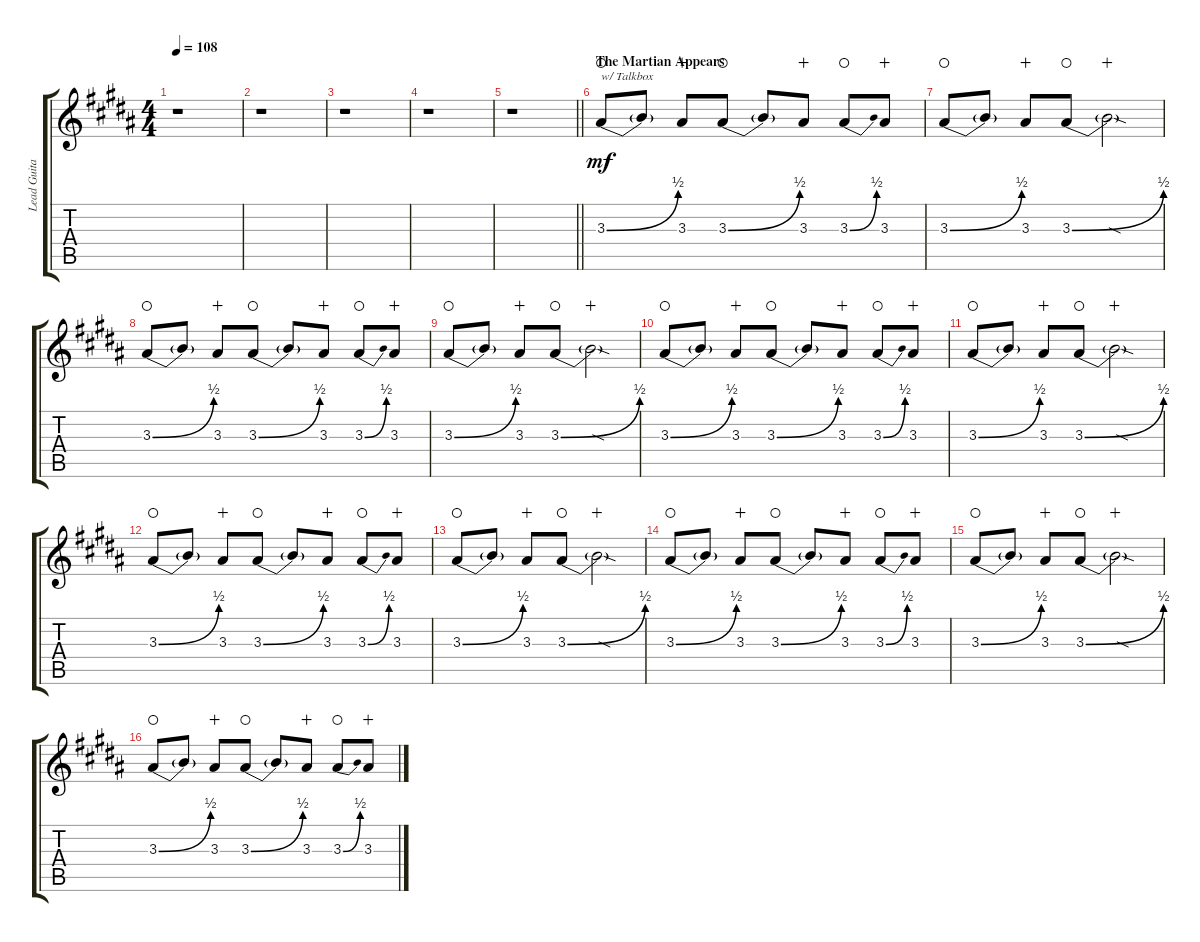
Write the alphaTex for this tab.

\track ("Lead Guitar" "Lead Guita") {instrument distortionguitar}
\staff {score tabs}
\tuning (E4 B3 G3 D3 A2 E2) {hide}
\ts (4 4)
\tempo 108
\clef g2
\ks g#minor
r.1{dy mf} |
r.1 |
r.1 |
\ks b
r.1 |
\barLineRight lightlight
\ks g#minor
r.1 |
\section ("" "The Martian Appears")
3.3{be (bend 0 0 60 2)}.8{txt "w/ Talkbox" waho} 3.3{t}.8 3.3.8{wahc} 3.3{be (bend 0 0 60 2)}.8{waho} 3.3{t}.8 3.3.8{wahc} 3.3{be (bend 0 0 60 2)}.8{waho} 3.3.8{wahc} |
3.3{be (bend 0 0 60 2)}.8{waho} 3.3{t}.8 3.3.8{wahc} 3.3{be (bend 0 0 60 2)}.8{waho} 3.3{sod t}.2{wahc} |
3.3{be (bend 0 0 60 2)}.8{waho} 3.3{t}.8 3.3.8{wahc} 3.3{be (bend 0 0 60 2)}.8{waho} 3.3{t}.8 3.3.8{wahc} 3.3{be (bend 0 0 60 2)}.8{waho} 3.3.8{wahc} |
3.3{be (bend 0 0 60 2)}.8{waho} 3.3{t}.8 3.3.8{wahc} 3.3{be (bend 0 0 60 2)}.8{waho} 3.3{sod t}.2{wahc} |
3.3{be (bend 0 0 60 2)}.8{waho} 3.3{t}.8 3.3.8{wahc} 3.3{be (bend 0 0 60 2)}.8{waho} 3.3{t}.8 3.3.8{wahc} 3.3{be (bend 0 0 60 2)}.8{waho} 3.3.8{wahc} |
3.3{be (bend 0 0 60 2)}.8{waho} 3.3{t}.8 3.3.8{wahc} 3.3{be (bend 0 0 60 2)}.8{waho} 3.3{sod t}.2{wahc} |
3.3{be (bend 0 0 60 2)}.8{waho} 3.3{t}.8 3.3.8{wahc} 3.3{be (bend 0 0 60 2)}.8{waho} 3.3{t}.8 3.3.8{wahc} 3.3{be (bend 0 0 60 2)}.8{waho} 3.3.8{wahc} |
3.3{be (bend 0 0 60 2)}.8{waho} 3.3{t}.8 3.3.8{wahc} 3.3{be (bend 0 0 60 2)}.8{waho} 3.3{sod t}.2{wahc} |
3.3{be (bend 0 0 60 2)}.8{waho} 3.3{t}.8 3.3.8{wahc} 3.3{be (bend 0 0 60 2)}.8{waho} 3.3{t}.8 3.3.8{wahc} 3.3{be (bend 0 0 60 2)}.8{waho} 3.3.8{wahc} |
3.3{be (bend 0 0 60 2)}.8{waho} 3.3{t}.8 3.3.8{wahc} 3.3{be (bend 0 0 60 2)}.8{waho} 3.3{sod t}.2{wahc} |
3.3{be (bend 0 0 60 2)}.8{waho} 3.3{t}.8 3.3.8{wahc} 3.3{be (bend 0 0 60 2)}.8{waho} 3.3{t}.8 3.3.8{wahc} 3.3{be (bend 0 0 60 2)}.8{waho} 3.3.8{wahc}
